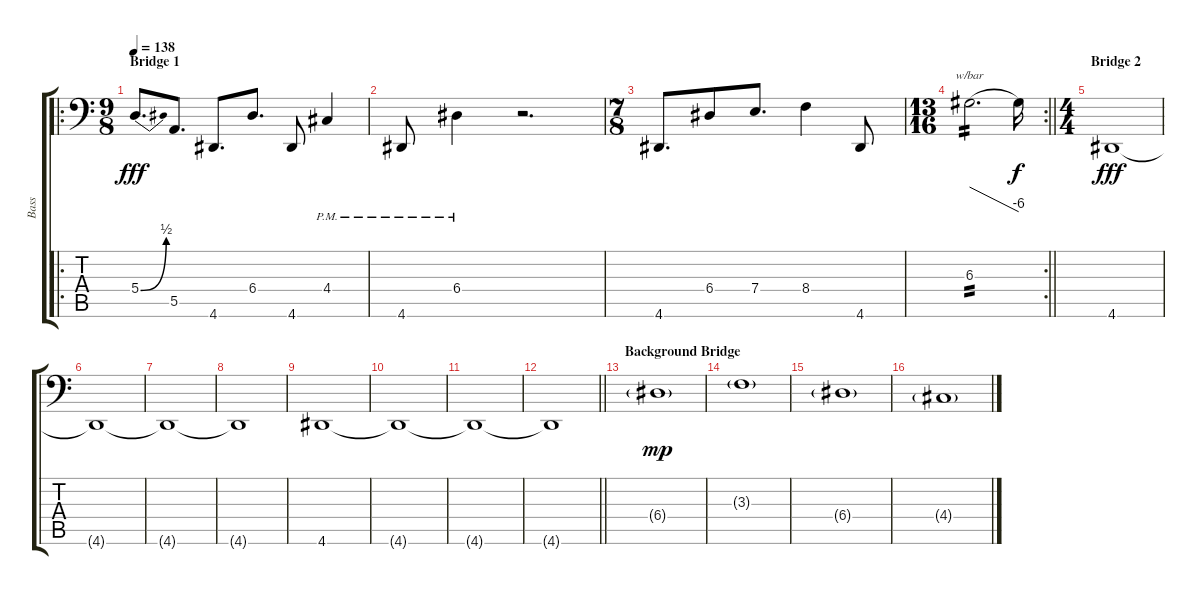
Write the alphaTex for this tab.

\track ("Bass" "Bass") {instrument electricbassfinger}
\staff {score tabs}
\tuning (C3 G2 D2 A1 E1 B0) {hide}
\ro
\ts (9 8)
\section ("" "Bridge 1")
\tempo 138
\clef f4
\ks c
5.4{be (bend 0 0 60 2)}.8{d dy fff} 5.5.8{d} 4.6.8{d} 6.4.8{d} 4.6.8 4.4{pm}.4 |
4.6{pm}.8 6.4{pm}.4 r.2{d} |
\ts (7 8)
4.6.8{d} 6.4.8 7.4.8{d} 8.4.4 4.6.8 |
\rc 2
\ts (13 16)
\barLineRight lightlight
6.3.2{d tbe (dive default 0 0 60 -24) tp 2} 6.3{t}.16{dy f} |
\ts (4 4)
\section ("" "Bridge 2")
4.6.1{dy fff} |
4.6{t}.1 |
4.6{t}.1 |
4.6{t}.1 |
4.6.1 |
4.6{t}.1 |
4.6{t}.1 |
\barLineRight lightlight
4.6{t}.1 |
\section ("" "Background Bridge")
6.4{g}.1{dy mp} |
3.3{g}.1 |
6.4{g}.1 |
4.4{g}.1
